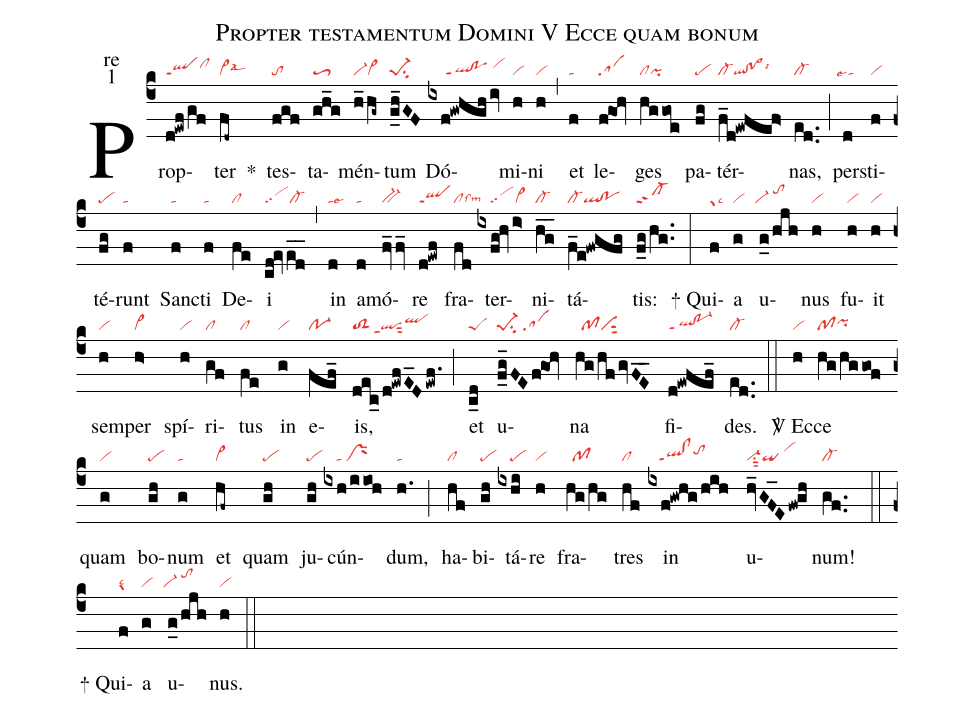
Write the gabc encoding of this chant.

name:Propter testamentum Domini V Ecce quam bonum;
office-part:re;
mode:1;
nabc-lines:1;
%%
(c4) Prop(d!ewf/gf|qlppt1clhi)ter(fd~|vi>lsal6) <sp>*</sp>() tes(fgf|to)ta(gh_g|toS3)mén(h_hg~|vi-vi>)tum(g_h_GF|pe-1su2) Dó(ixf!gwhgh/iv|/////ql!poppt1/vihi)mi(h|vi)ni(h|vi) (,) et(f|ta) le(f@goh|sa)ges(hggoe|clpi) pa(fg|pe)tér(f_d!ewfef>|cl-ql!po>lsi6)nas,(ed..|cl-) (;) per(d|``talse4)sti(f|vi)té(fg|pe)runt(f|ta) Sanc(f|ta)ti(f|ta) De(fe|cl)i(cd!eved__|sccl-) (,) in(d|talse3) a(d|ta)mó(fv_fv_|bv-)re(d!ewf|qlppt1) fra(fd|cllssm6)ter(ixfg!hv/i>|////scvi>)ni(hg__|cl-)tá(f_e!fwgfg|cl-ql!po)tis:(f_g/hg..|cl-ppt2) (:)

<sp>+</sp> Qui(f|grlsc3)a(g|vi) u(g_0/hjh|`vi-/tohj)nus(h|vi) fu(h|vi)it(h|vi) sem(h|vi)per(h>|vi>) spí(h|vi)ri(gf|cl)tus(fe|cl) in(g|vi) e(fef_|po-1)is,(dec_/d!ewfE_Dewf.|toS2qlppt1sut2qlhi) (;) et(c_d|peS) u(f_g_FEf@goh|pe-1su2/sa)na(hg/hfgvFE__|//pfvisut2) fi(d!ewfef_|ql!po-1ppt1)des.(ed..|cl-) (::)

<sp>V/</sp> Ec(h|vi)ce(hg/hggof|pfpihh) quam(g|vi) bo(gh|pe)num(g|ta) et(hf~|vi>) quam(gh|pe) ju(gh|pe)cún(ixh/iioh|////ta/prM)dum,(h.|ta) (;) ha(hf|cl)bi(gh|pe)tá(ixhi|////pe)re(h|vi) fra(hg/hg|//pf)tres(hf|cl) in(ixf!gwhg/hih|///ql!clppt1tohi) u(hv_GF_Efw!gh|vi-su1sut2qi/vihj)num!(gf..|cl-) (::)

<sp>+</sp> Qui(f|grlsc2)a(g|vi) u(g_0/hjh|`vi-/tohj)nus.(h|vi) (::)
